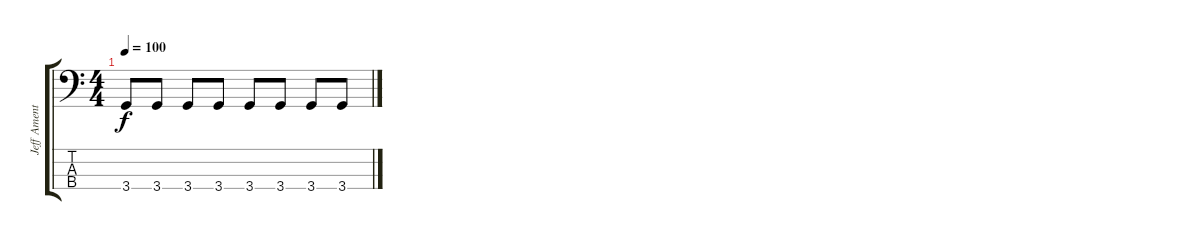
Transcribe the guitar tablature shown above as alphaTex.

\track ("Jeff Ament" "Jeff Ament") {instrument electricbassfinger}
\staff {score tabs}
\tuning (G2 D2 A1 E1) {hide}
\ts (4 4)
\tempo 100
\clef f4
\ks c
3.4.8{dy f} 3.4.8 3.4.8 3.4.8 3.4.8 3.4.8 3.4.8 3.4.8
